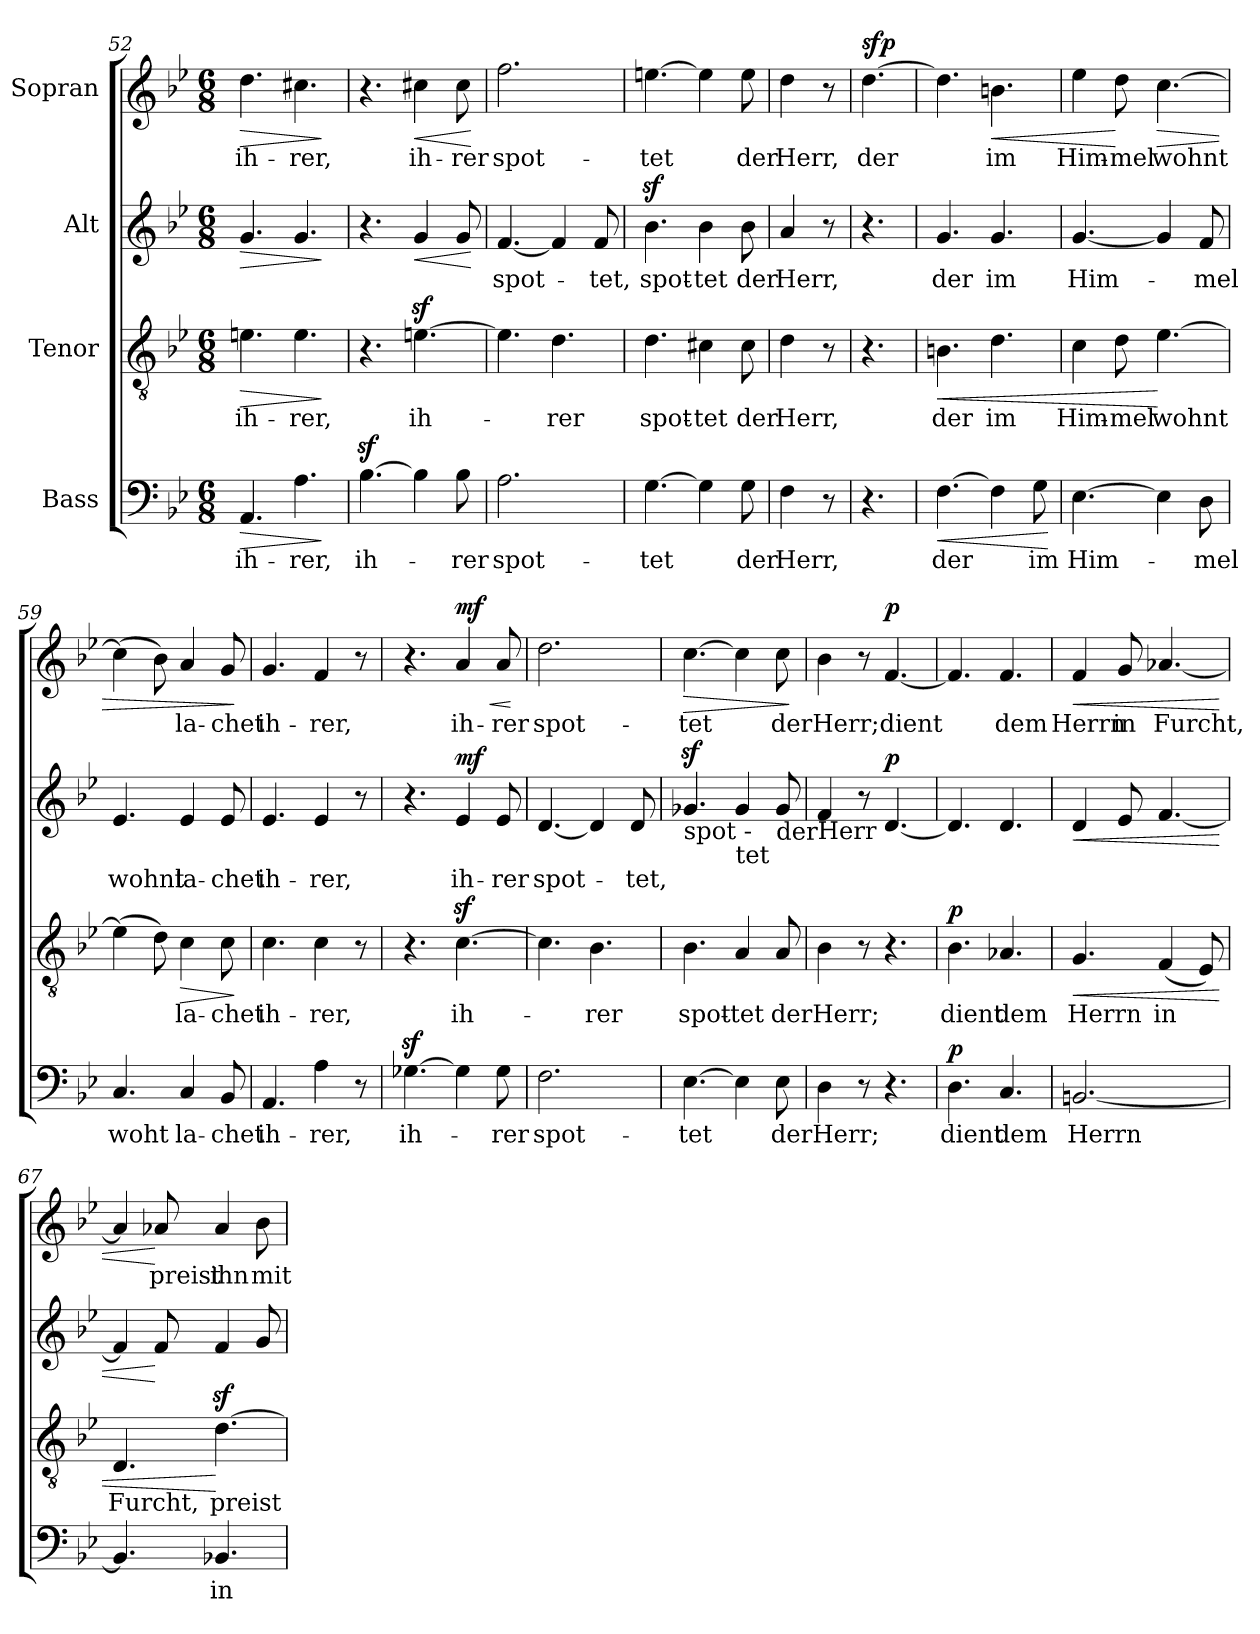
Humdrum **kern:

**kern	**text	**dynam	**kern	**text	**dynam	**kern	**text	**dynam	**kern	**text	**dynam
*part4	*part4	*part4	*part3	*part3	*part3	*part2	*part2	*part2	*part1	*part1	*part1
*staff4	*staff4	*staff4	*staff3	*staff3	*staff3	*staff2	*staff2	*staff2	*staff1	*staff1	*staff1
*I"Bass	*	*	*I"Tenor	*	*	*I"Alt	*	*	*I"Sopran	*	*
*clefF4	*	*	*clefGv2	*	*	*clefG2	*	*	*clefG2	*	*
*k[b-e-]	*	*	*k[b-e-]	*	*	*k[b-e-]	*	*	*k[b-e-]	*	*
*B-:	*	*	*B-:	*	*	*B-:	*	*	*B-:	*	*
*M6/8	*	*	*M6/8	*	*	*M6/8	*	*	*M6/8	*	*
=52	=52	=52	=52	=52	=52	=52	=52	=52	=52	=52	=52
!	!	!LO:HP:b	!	!	!LO:HP:b	!	!	!LO:HP:b	!	!	!LO:HP:b
4.AA/	ih-	>	4.en\	ih-	>	4.g/	.	>	4.dd\	ih-	>
4.A\	-rer,	.	4.e\	-rer,	.	4.g/	.	.	4.cc#X\	-rer,	.
.	.	]	.	.	]	.	.	]	.	.	]
=53	=53	=53	=53	=53	=53	=53	=53	=53	=53	=53	=53
[4.B-z>\	ih-	.	4.r	.	.	4.r	.	.	4.r	.	.
!	!	!	!	!	!	!	!	!LO:HP:b	!	!	!LO:HP:b
4B-\]	.	.	[4.enz>\	ih-	.	4g/	.	<	4cc#X\	ih-	<
8B-\	-rer	.	.	.	.	8g/	.	.	8cc#\	-rer	.
.	.	.	.	.	.	.	.	[	.	.	[
=54	=54	=54	=54	=54	=54	=54	=54	=54	=54	=54	=54
2.A\	spot-	.	4.e\]	.	.	[4.f/	spot-	.	2.ff\	spot-	.
.	.	.	4.d\	-rer	.	4f/]	.	.	.	.	.
.	.	.	.	.	.	8f/	-tet,	.	.	.	.
=55	=55	=55	=55	=55	=55	=55	=55	=55	=55	=55	=55
[4.G\	-tet	.	4.d\	spot-	.	4.b-z>\	spot-	.	[4.een\	-tet	.
4G\]	.	.	4c#X\	-tet	.	4b-\	-tet	.	4ee\]	.	.
8G\	der	.	8c#\	der	.	8b-\	der	.	8ee\	der	.
=56	=56	=56	=56	=56	=56	=56	=56	=56	=56	=56	=56
4F\	Herr,	.	4d\	Herr,	.	4a/	Herr,	.	4dd\	Herr,	.
8r	.	.	8r	.	.	8r	.	.	8r	.	.
!!LO:PB:g=z
=56X1	=56X1	=56X1	=56X1	=56X1	=56X1	=56X1	=56X1	=56X1	=56X1	=56X1	=56X1
!	!	!	!	!	!	!	!	!	!	!	!LO:DY:a
4.r	.	.	4.r	.	.	4.r	.	.	[4.dd\	der	sfp
=57	=57	=57	=57	=57	=57	=57	=57	=57	=57	=57	=57
!	!	!LO:HP:b	!	!	!LO:HP:b	!	!	!	!	!	!
[4.F\	der	<	4.Bn\	der	<	4.g/	der	.	4.dd\]	.	.
!	!	!	!	!	!	!	!	!	!	!	!LO:HP:b
4F\]	.	.	4.d\	im	.	4.g/	im	.	4.bn\	im	<
8G\	im	.	.	.	.	.	.	.	.	.	.
.	.	[	.	.	.	.	.	.	.	.	.
=58	=58	=58	=58	=58	=58	=58	=58	=58	=58	=58	=58
[4.E-\	Him-	.	4c\	Him-	.	[4.g/	Him-	.	4ee-\	Him-	.
.	.	.	8d\	-mel	.	.	.	.	8dd\	-mel	[
!	!	!	!	!	!	!	!	!	!	!	!LO:HP:b
4E-\]	.	.	[4.e-\	wohnt	[	4g/]	.	.	[4.cc\	wohnt	>
8D\	-mel	.	.	.	.	8f/	-mel	.	.	.	.
=59	=59	=59	=59	=59	=59	=59	=59	=59	=59	=59	=59
4.C/	woht	.	(4e-\]	.	.	4.e-/	wohnt	.	(4cc\]	.	.
.	.	.	8d\)	.	.	.	.	.	8b-\)	.	.
!	!	!	!	!	!LO:HP:b	!	!	!	!	!	!
4C/	la-	.	4c\	la-	>	4e-/	la-	.	4a/	la-	.
8BB-/	-chet	.	8c\	-chet	.	8e-/	-chet	.	8g/	-chet	.
.	.	.	.	.	]	.	.	.	.	.	]
=60	=60	=60	=60	=60	=60	=60	=60	=60	=60	=60	=60
4.AA/	ih-	.	4.c\	ih-	.	4.e-/	ih-	.	4.g/	ih-	.
4A\	-rer,	.	4c\	-rer,	.	4e-/	-rer,	.	4f/	-rer,	.
8r	.	.	8r	.	.	8r	.	.	8r	.	.
=61	=61	=61	=61	=61	=61	=61	=61	=61	=61	=61	=61
[4.G-Xz>\	ih-	.	4.r	.	.	4.r	.	.	4.r	.	.
!	!	!	!	!	!	!	!	!LO:DY:a	!	!	!LO:HP:b
!	!	!	!	!	!	!	!	!	!	!	!LO:DY:n=1:a
4G-\]	.	.	[4.cz>\	ih-	.	4e-/	ih-	mf	4a/	ih-	< mf
8G-\	-rer	.	.	.	.	8e-/	-rer	.	8a/	-rer	.
.	.	.	.	.	.	.	.	.	.	.	[
=62	=62	=62	=62	=62	=62	=62	=62	=62	=62	=62	=62
2.F\	spot-	.	4.c\]	.	.	[4.d/	spot-	.	2.dd\	spot-	.
.	.	.	4.B-\	-rer	.	4d/]	.	.	.	.	.
.	.	.	.	.	.	8d/	-tet,	.	.	.	.
!!LO:LB:g=z
=63	=63	=63	=63	=63	=63	=63	=63	=63	=63	=63	=63
!	!	!	!	!	!	!LO:TX:b:t=spot -	!	!	!	!	!
!	!	!	!	!	!	!	!	!	!	!	!LO:HP:b
[4.E-\	-tet	.	4.B-\	spot-	.	4.g-Xz>/	.	.	[4.cc\	-tet	>
!	!	!	!	!	!	!LO:TX:b:t=tet	!	!	!	!	!
4E-\]	.	.	4A/	-tet	.	4g-/	.	.	4cc\]	.	.
!	!	!	!	!	!	!LO:TX:b:t=der	!	!	!	!	!
8E-\	der	.	8A/	der	.	8g-/	.	.	8cc\	der	.
.	.	.	.	.	.	.	.	.	.	.	]
=64	=64	=64	=64	=64	=64	=64	=64	=64	=64	=64	=64
!	!	!	!	!	!	!LO:TX:b:t=Herr	!	!	!	!	!
4D\	Herr;	.	4B-\	Herr;	.	4f/	.	.	4b-\	Herr;	.
8r	.	.	8r	.	.	8r	.	.	8r	.	.
!	!	!	!	!	!	!	!	!LO:DY:a	!	!	!LO:DY:a
4.r	.	.	4.r	.	.	[4.d/	.	p	[4.f/	dient	p
=65	=65	=65	=65	=65	=65	=65	=65	=65	=65	=65	=65
!	!	!LO:DY:a	!	!	!LO:DY:a	!	!	!	!	!	!
4.D\	dient	p	4.B-\	dient	p	4.d/]	.	.	4.f/]	.	.
4.C/	dem	.	4.A-X/	dem	.	4.d/	.	.	4.f/	dem	.
=66	=66	=66	=66	=66	=66	=66	=66	=66	=66	=66	=66
!	!	!	!	!	!LO:HP:b	!	!	!LO:HP:b	!	!	!LO:HP:b
[2.BBn/	Herrn	.	4.G/	Herrn	<	4d/	.	<	4f/	Herrn	<
.	.	.	.	.	.	8e-/	.	.	8g/	in	.
.	.	.	(4F/	in	.	[4.f/	.	.	[4.a-X/	Furcht,	.
.	.	.	8E-/)	.	.	.	.	.	.	.	.
=67	=67	=67	=67	=67	=67	=67	=67	=67	=67	=67	=67
4.BB/]	.	.	4.D/	Furcht,	.	4f/]	.	.	4a-/]	.	.
.	.	.	.	.	.	8f/	.	[	8a-X/	preist	[
4.BB-X/	in	.	[4.dz>\	preist	[	4f/	.	.	4a-/	ihn	.
.	.	.	.	.	.	8g/	.	.	8b-\	mit	.
=	=	=	=	=	=	=	=	=	=	=	=
*-	*-	*-	*-	*-	*-	*-	*-	*-	*-	*-	*-
